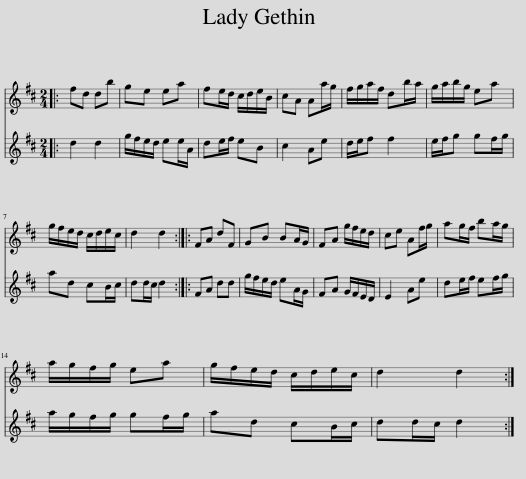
X:1
%%score 1 2
L:1/8
M:2/4
I:linebreak $
K:D
V:1 treble
V:2 treble
V:1
|: fd db | ge ea | fe/d/ c/d/e/B/ | cA Aa/g/ | f/g/a/f/ db/a/ | %5
 g/a/b/g/ ea |$ g/f/e/d/ c/d/e/c/ | d2 d2 :: FA dF | GB BA/G/ | %10
 FA g/f/e/d/ | ce Af/g/ | ag/f/ ba/g/ |$ a/g/f/g/ ea | g/f/e/d/ c/d/e/c/ | %15
 d2 d2 :| %16
V:2
|: d2 d2 | g/f/e/d/ ee/A/ | de/f/ eB | c2 Ae | d/e/f f2 | %5
 e/f/g gf/g/ |$ ad cB/c/ | dd/c/ d2 :: FA dd | g/f/e/d/ eA/G/ | %10
 FA G/F/E/D/ | E2 Ae | de/f/ ef/g/ |$ a/g/f/g/ gf/g/ | ad cB/c/ | %15
 dd/c/ d2 :| %16
